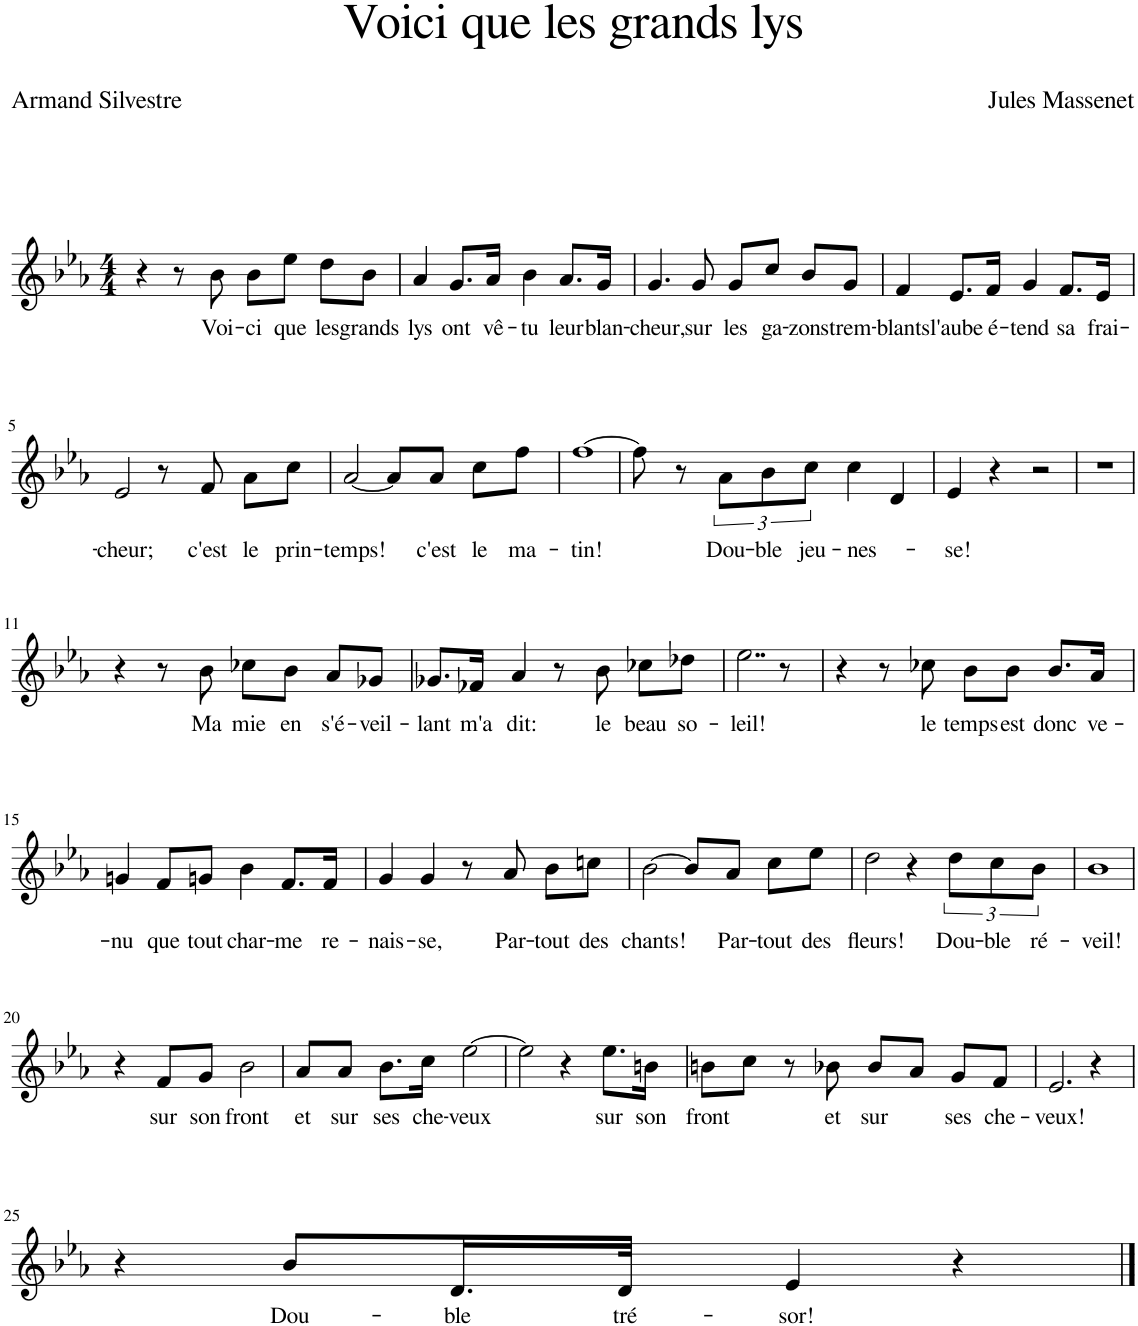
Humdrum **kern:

**kern	**text
*part1	*part1
*staff1	*staff1
*I"Piano	*
*I'Pno	*
*clefG2	*
*k[b-e-a-]	*
*M4/4	*
=1	=1
4r	.
8r	.
!	!LO:LY:b
8b-\	Voi-
!	!LO:LY:b
8b-\L	-ci
!	!LO:LY:b
8ee-\J	que
!	!LO:LY:b
8dd\L	les
!	!LO:LY:b
8b-\J	grands
=2	=2
!	!LO:LY:b
4a-/	lys
!	!LO:LY:b
8.g/L	ont
!	!LO:LY:b
16a-/Jk	vê-
!	!LO:LY:b
4b-\	-tu
!	!LO:LY:b
8.a-/L	leur
!	!LO:LY:b
16g/Jk	blan-
=3	=3
!	!LO:LY:b
4.g/	-cheur,
!	!LO:LY:b
8g/	sur
!	!LO:LY:b
8g/L	les
!	!LO:LY:b
8cc/J	ga-
!	!LO:LY:b
8b-/L	-zons
!	!LO:LY:b
8g/J	trem-
=4	=4
!	!LO:LY:b
4f/	-blants
!	!LO:LY:b
8.e-/L	l'aube
!	!LO:LY:b
16f/Jk	é-
!	!LO:LY:b
4g/	-tend
!	!LO:LY:b
8.f/L	sa
!	!LO:LY:b
16e-/Jk	frai-
!!LO:LB:g=z
=5	=5
!	!LO:LY:b
2e-/	-cheur;
8r	.
!	!LO:LY:b
8f/	c'est
!	!LO:LY:b
8a-\L	le
!	!LO:LY:b
8cc\J	prin-
=6	=6
!	!LO:LY:b
[2a-/	-temps!
8a-/L]	.
!	!LO:LY:b
8a-/J	c'est
!	!LO:LY:b
8cc\L	le
!	!LO:LY:b
8ff\J	ma-
=7	=7
!	!LO:LY:b
[1ff	-tin!
=8	=8
8ff\]	.
8r	.
!	!LO:LY:b
12a-\L	Dou-
!	!LO:LY:b
12b-\	-ble
!	!LO:LY:b
12cc\J	jeu-
!	!LO:LY:b
4cc\	-nes-
4d/	.
=9	=9
!	!LO:LY:b
4e-/	-se!
4r	.
2r	.
=10	=10
1r	.
!!LO:LB:g=z
=11	=11
4r	.
8r	.
!	!LO:LY:b
8b-\	Ma
!	!LO:LY:b
8cc-X\L	mie
!	!LO:LY:b
8b-\J	en
!	!LO:LY:b
8a-/L	s'é-
!	!LO:LY:b
8g-X/J	-veil-
=12	=12
!	!LO:LY:b
8.g-X/L	-lant
!	!LO:LY:b
16f-X/Jk	m'a
!	!LO:LY:b
4a-/	dit:
8r	.
!	!LO:LY:b
8b-\	le
!	!LO:LY:b
8cc-X\L	beau
!	!LO:LY:b
8dd-X\J	so-
=13	=13
!	!LO:LY:b
2..ee-\	-leil!
8r	.
=14	=14
4r	.
8r	.
!	!LO:LY:b
8cc-X\	le
!	!LO:LY:b
8b-\L	temps
!	!LO:LY:b
8b-\J	est
!	!LO:LY:b
8.b-/L	donc
!	!LO:LY:b
16a-/Jk	ve-
!!LO:LB:g=z
=15	=15
!	!LO:LY:b
4gn/	-nu
!	!LO:LY:b
8f/L	que
!	!LO:LY:b
8gn/J	tout
!	!LO:LY:b
4b-\	char-
!	!LO:LY:b
8.f/L	-me
!	!LO:LY:b
16f/Jk	re-
=16	=16
!	!LO:LY:b
4g/	-nais-
!	!LO:LY:b
4g/	-se,
8r	.
!	!LO:LY:b
8a-/	Par-
!	!LO:LY:b
8b-\L	-tout
!	!LO:LY:b
8ccn\J	des
=17	=17
!	!LO:LY:b
[2b-\	chants!
8b-/L]	.
!	!LO:LY:b
8a-/J	Par-
!	!LO:LY:b
8cc\L	-tout
!	!LO:LY:b
8ee-\J	des
=18	=18
!	!LO:LY:b
2dd\	fleurs!
4r	.
!	!LO:LY:b
12dd\L	Dou-
!	!LO:LY:b
12cc\	-ble
!	!LO:LY:b
12b-\J	ré-
=19	=19
!	!LO:LY:b
1b-	-veil!
!!LO:LB:g=z
=20	=20
4r	.
!	!LO:LY:b
8f/L	sur
!	!LO:LY:b
8g/J	son
!	!LO:LY:b
2b-\	front
=21	=21
!	!LO:LY:b
8a-/L	et
!	!LO:LY:b
8a-/J	sur
!	!LO:LY:b
8.b-\L	ses
!	!LO:LY:b
16cc\Jk	che-
!	!LO:LY:b
[2ee-\	-veux
=22	=22
2ee-\]	.
4r	.
!	!LO:LY:b
8.ee-\L	sur
!	!LO:LY:b
16bn\Jk	son
=23	=23
!	!LO:LY:b
8bn\L	front
8cc\J	.
8r	.
!	!LO:LY:b
8b-X\	et
!	!LO:LY:b
8b-/L	sur
8a-/J	.
!	!LO:LY:b
8g/L	ses
!	!LO:LY:b
8f/J	che-
=24	=24
!	!LO:LY:b
2.e-/	-veux!
4r	.
!!LO:LB:g=z
=25	=25
4r	.
!	!LO:LY:b
8b-/L	Dou-
!	!LO:LY:b
16.d/L	-ble
!	!LO:LY:b
32d/JJk	tré-
!	!LO:LY:b
4e-/	-sor!
4r	.
==	==
*-	*-
